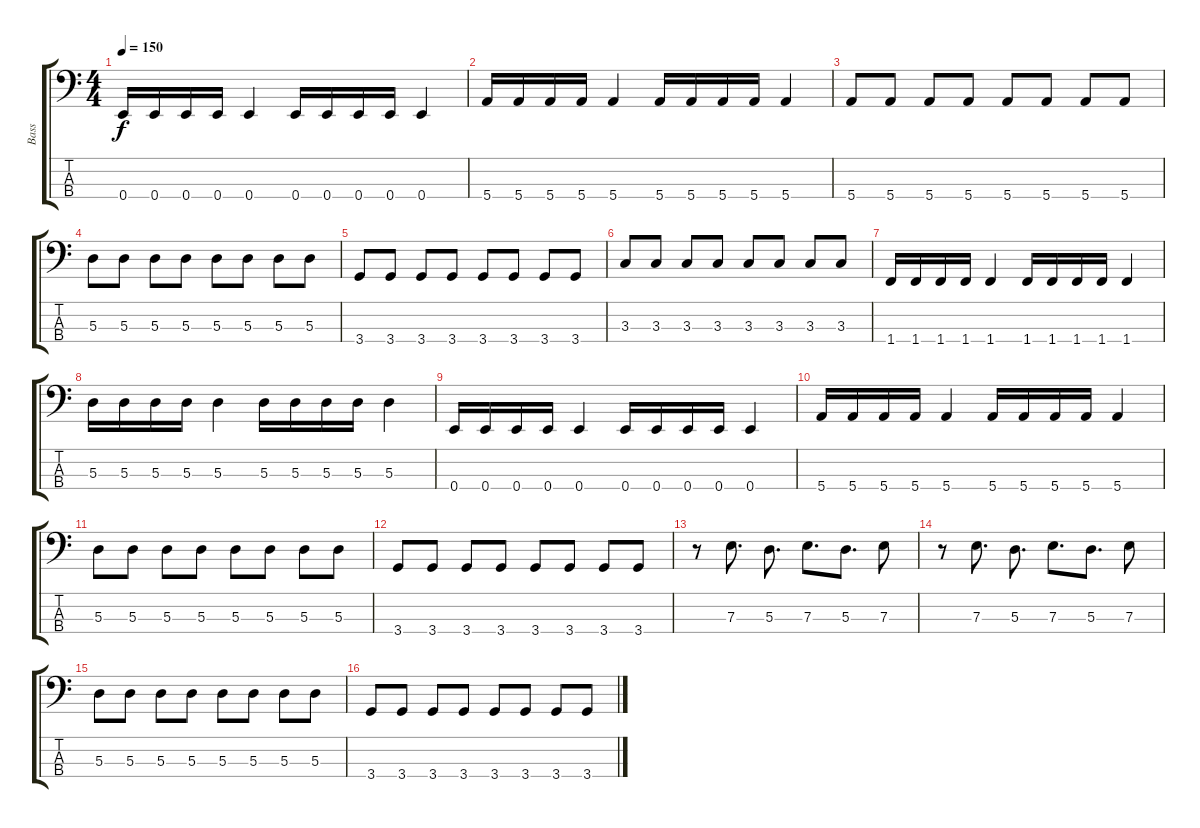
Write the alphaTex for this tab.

\track ("Bass" "Bass") {instrument electricbasspick}
\staff {score tabs}
\tuning (G2 D2 A1 E1) {hide}
\ts (4 4)
\tempo 150
\clef f4
\ks c
0.4.16{dy f} 0.4.16 0.4.16 0.4.16 0.4.4 0.4.16 0.4.16 0.4.16 0.4.16 0.4.4 |
5.4.16 5.4.16 5.4.16 5.4.16 5.4.4 5.4.16 5.4.16 5.4.16 5.4.16 5.4.4 |
5.4.8 5.4.8 5.4.8 5.4.8 5.4.8 5.4.8 5.4.8 5.4.8 |
5.3.8 5.3.8 5.3.8 5.3.8 5.3.8 5.3.8 5.3.8 5.3.8 |
3.4.8 3.4.8 3.4.8 3.4.8 3.4.8 3.4.8 3.4.8 3.4.8 |
3.3.8 3.3.8 3.3.8 3.3.8 3.3.8 3.3.8 3.3.8 3.3.8 |
1.4.16 1.4.16 1.4.16 1.4.16 1.4.4 1.4.16 1.4.16 1.4.16 1.4.16 1.4.4 |
5.3.16 5.3.16 5.3.16 5.3.16 5.3.4 5.3.16 5.3.16 5.3.16 5.3.16 5.3.4 |
0.4.16 0.4.16 0.4.16 0.4.16 0.4.4 0.4.16 0.4.16 0.4.16 0.4.16 0.4.4 |
5.4.16 5.4.16 5.4.16 5.4.16 5.4.4 5.4.16 5.4.16 5.4.16 5.4.16 5.4.4 |
5.3.8 5.3.8 5.3.8 5.3.8 5.3.8 5.3.8 5.3.8 5.3.8 |
3.4.8 3.4.8 3.4.8 3.4.8 3.4.8 3.4.8 3.4.8 3.4.8 |
r.8 7.3.8{d} 5.3.8{d} 7.3.8{d} 5.3.8{d} 7.3.8 |
r.8 7.3.8{d} 5.3.8{d} 7.3.8{d} 5.3.8{d} 7.3.8 |
5.3.8 5.3.8 5.3.8 5.3.8 5.3.8 5.3.8 5.3.8 5.3.8 |
3.4.8 3.4.8 3.4.8 3.4.8 3.4.8 3.4.8 3.4.8 3.4.8
